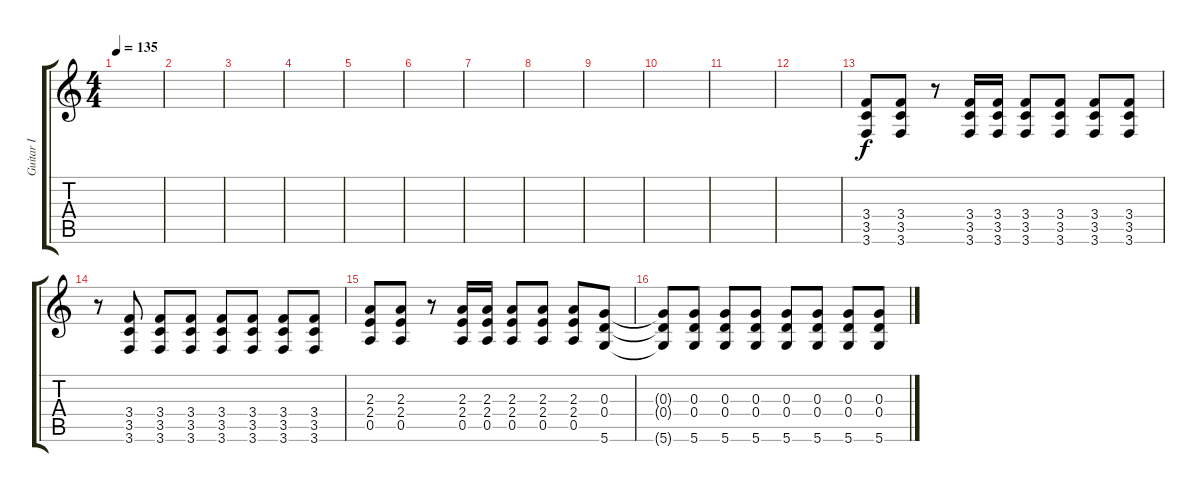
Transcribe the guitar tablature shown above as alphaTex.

\track ("Guitar I" "Guitar I") {instrument distortionguitar}
\staff {score tabs}
\tuning (E4 B3 G3 D3 A2 D2) {hide}
\ts (4 4)
\tempo 135
\clef g2
\ks c
|
|
|
|
|
|
|
|
|
|
|
|
(3.4 3.5 3.6).8 (3.4 3.5 3.6).8 r.8 (3.4 3.5 3.6).16 (3.4 3.5 3.6).16 (3.4 3.5 3.6).8 (3.4 3.5 3.6).8 (3.4 3.5 3.6).8 (3.4 3.5 3.6).8 |
r.8 (3.4 3.5 3.6).8 (3.4 3.5 3.6).8 (3.4 3.5 3.6).8 (3.4 3.5 3.6).8 (3.4 3.5 3.6).8 (3.4 3.5 3.6).8 (3.4 3.5 3.6).8 |
(2.3 2.4 0.5).8 (2.3 2.4 0.5).8 r.8 (2.3 2.4 0.5).16 (2.3 2.4 0.5).16 (2.3 2.4 0.5).8 (2.3 2.4 0.5).8 (2.3 2.4 0.5).8 (0.3 0.4 5.6).8 |
(0.3{t} 0.4{t} 5.6{t}).8 (0.3 0.4 5.6).8 (0.3 0.4 5.6).8 (0.3 0.4 5.6).8 (0.3 0.4 5.6).8 (0.3 0.4 5.6).8 (0.3 0.4 5.6).8 (0.3 0.4 5.6).8
